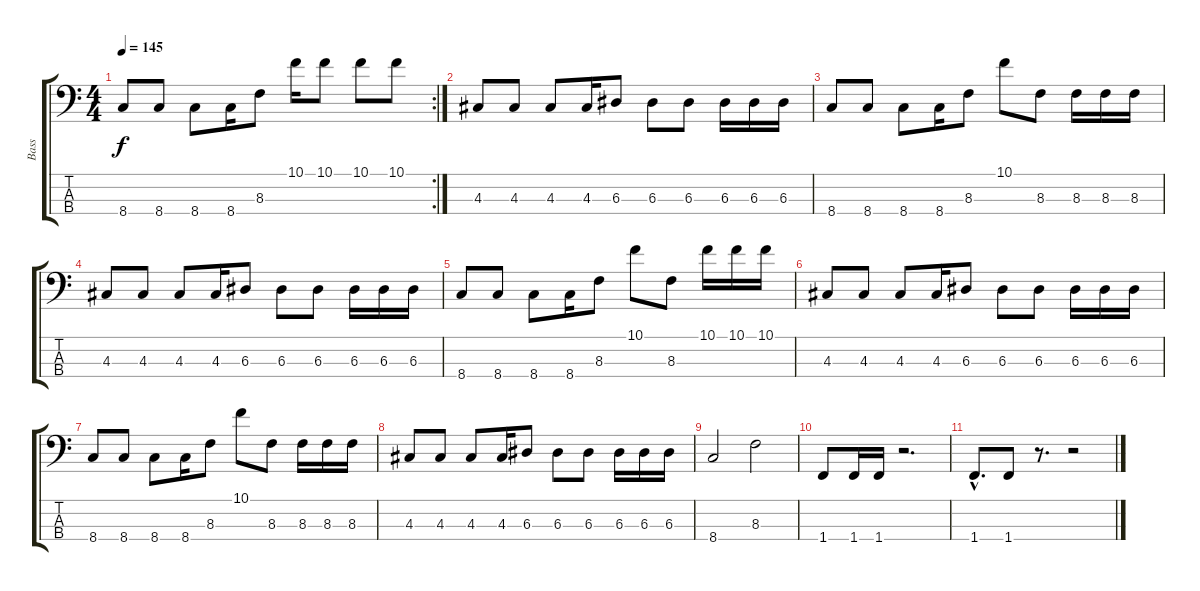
\track ("Bass" "Bass") {instrument electricbasspick}
\staff {score tabs}
\tuning (G2 D2 A1 E1) {hide}
\rc 2
\ts (4 4)
\tempo 145
\clef f4
\ks c
8.4.8{dy f} 8.4.8 8.4.8 8.4.16 8.3.8 10.1.16 10.1.8 10.1.8 10.1.8 |
4.3.8 4.3.8 4.3.8 4.3.16 6.3.8 6.3.8 6.3.8 6.3.16 6.3.16 6.3.16 |
8.4.8 8.4.8 8.4.8 8.4.16 8.3.8 10.1.8 8.3.8 8.3.16 8.3.16 8.3.16 |
4.3.8 4.3.8 4.3.8 4.3.16 6.3.8 6.3.8 6.3.8 6.3.16 6.3.16 6.3.16 |
8.4.8 8.4.8 8.4.8 8.4.16 8.3.8 10.1.8 8.3.8 10.1.16 10.1.16 10.1.16 |
4.3.8 4.3.8 4.3.8 4.3.16 6.3.8 6.3.8 6.3.8 6.3.16 6.3.16 6.3.16 |
8.4.8 8.4.8 8.4.8 8.4.16 8.3.8 10.1.8 8.3.8 8.3.16 8.3.16 8.3.16 |
4.3.8 4.3.8 4.3.8 4.3.16 6.3.8 6.3.8 6.3.8 6.3.16 6.3.16 6.3.16 |
8.4.2 8.3.2 |
1.4.8 1.4.16 1.4.16 r.2{d} |
1.4{hac}.8{d} 1.4.8 r.8{d} r.2
